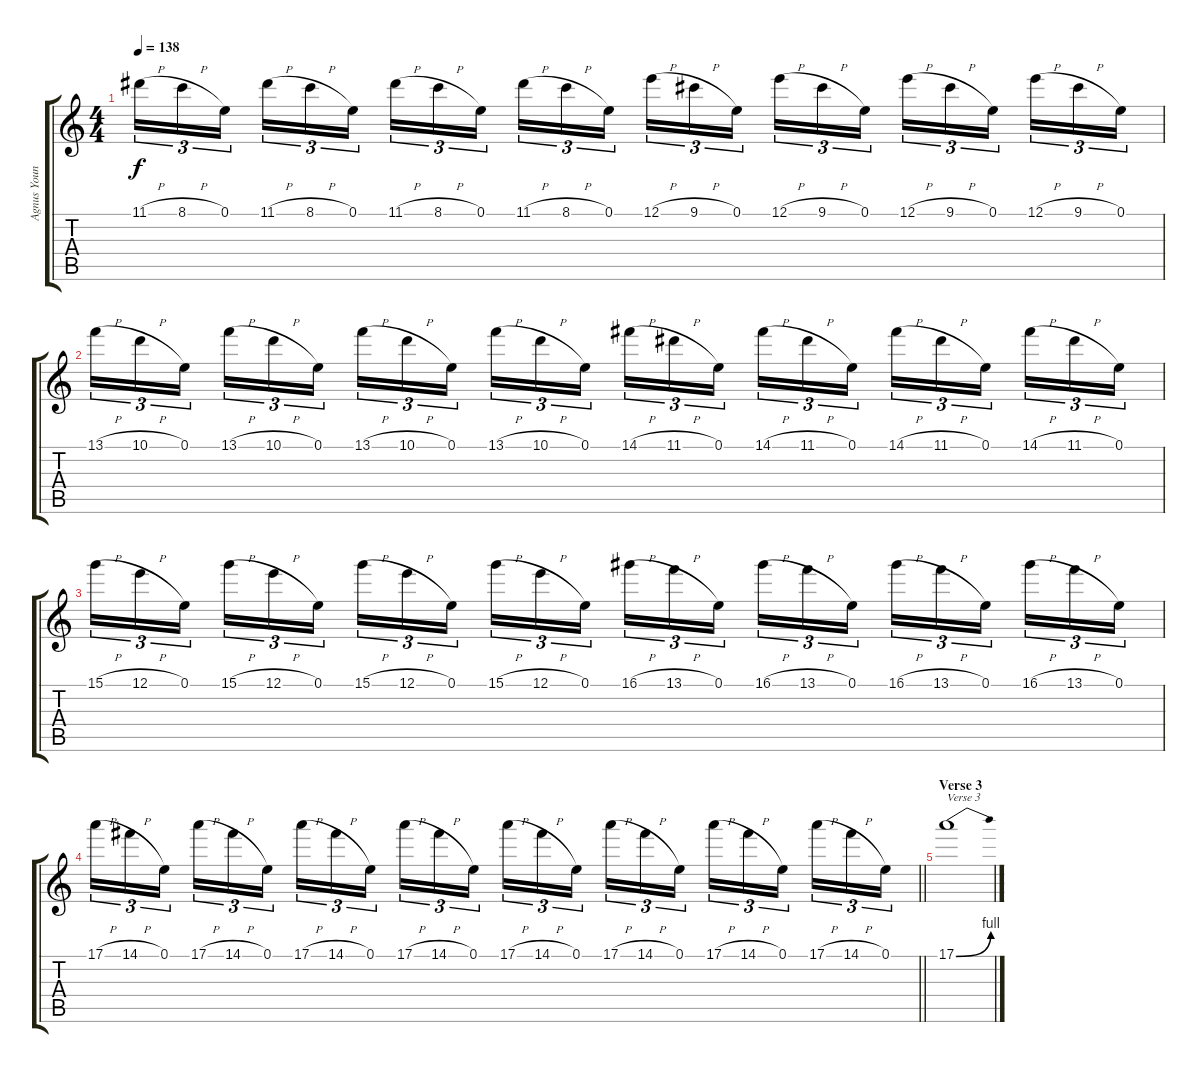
\track ("Agnus Young" "Agnus Youn") {instrument overdrivenguitar}
\staff {score tabs}
\tuning (E4 B3 G3 D3 A2 E2) {hide}
\ts (4 4)
\tempo 138
\clef g2
\ks c
11.1{h}.16{tu (3 2) dy f} 8.1{h}.16{tu (3 2)} 0.1.16{tu (3 2)} 11.1{h}.16{tu (3 2)} 8.1{h}.16{tu (3 2)} 0.1.16{tu (3 2)} 11.1{h}.16{tu (3 2)} 8.1{h}.16{tu (3 2)} 0.1.16{tu (3 2)} 11.1{h}.16{tu (3 2)} 8.1{h}.16{tu (3 2)} 0.1.16{tu (3 2)} 12.1{h}.16{tu (3 2)} 9.1{h}.16{tu (3 2)} 0.1.16{tu (3 2)} 12.1{h}.16{tu (3 2)} 9.1{h}.16{tu (3 2)} 0.1.16{tu (3 2)} 12.1{h}.16{tu (3 2)} 9.1{h}.16{tu (3 2)} 0.1.16{tu (3 2)} 12.1{h}.16{tu (3 2)} 9.1{h}.16{tu (3 2)} 0.1.16{tu (3 2)} |
13.1{h}.16{tu (3 2)} 10.1{h}.16{tu (3 2)} 0.1.16{tu (3 2)} 13.1{h}.16{tu (3 2)} 10.1{h}.16{tu (3 2)} 0.1.16{tu (3 2)} 13.1{h}.16{tu (3 2)} 10.1{h}.16{tu (3 2)} 0.1.16{tu (3 2)} 13.1{h}.16{tu (3 2)} 10.1{h}.16{tu (3 2)} 0.1.16{tu (3 2)} 14.1{h}.16{tu (3 2)} 11.1{h}.16{tu (3 2)} 0.1.16{tu (3 2)} 14.1{h}.16{tu (3 2)} 11.1{h}.16{tu (3 2)} 0.1.16{tu (3 2)} 14.1{h}.16{tu (3 2)} 11.1{h}.16{tu (3 2)} 0.1.16{tu (3 2)} 14.1{h}.16{tu (3 2)} 11.1{h}.16{tu (3 2)} 0.1.16{tu (3 2)} |
15.1{h}.16{tu (3 2)} 12.1{h}.16{tu (3 2)} 0.1.16{tu (3 2)} 15.1{h}.16{tu (3 2)} 12.1{h}.16{tu (3 2)} 0.1.16{tu (3 2)} 15.1{h}.16{tu (3 2)} 12.1{h}.16{tu (3 2)} 0.1.16{tu (3 2)} 15.1{h}.16{tu (3 2)} 12.1{h}.16{tu (3 2)} 0.1.16{tu (3 2)} 16.1{h}.16{tu (3 2)} 13.1{h}.16{tu (3 2)} 0.1.16{tu (3 2)} 16.1{h}.16{tu (3 2)} 13.1{h}.16{tu (3 2)} 0.1.16{tu (3 2)} 16.1{h}.16{tu (3 2)} 13.1{h}.16{tu (3 2)} 0.1.16{tu (3 2)} 16.1{h}.16{tu (3 2)} 13.1{h}.16{tu (3 2)} 0.1.16{tu (3 2)} |
\barLineRight lightlight
17.1{h}.16{tu (3 2)} 14.1{h}.16{tu (3 2)} 0.1.16{tu (3 2)} 17.1{h}.16{tu (3 2)} 14.1{h}.16{tu (3 2)} 0.1.16{tu (3 2)} 17.1{h}.16{tu (3 2)} 14.1{h}.16{tu (3 2)} 0.1.16{tu (3 2)} 17.1{h}.16{tu (3 2)} 14.1{h}.16{tu (3 2)} 0.1.16{tu (3 2)} 17.1{h}.16{tu (3 2)} 14.1{h}.16{tu (3 2)} 0.1.16{tu (3 2)} 17.1{h}.16{tu (3 2)} 14.1{h}.16{tu (3 2)} 0.1.16{tu (3 2)} 17.1{h}.16{tu (3 2)} 14.1{h}.16{tu (3 2)} 0.1.16{tu (3 2)} 17.1{h}.16{tu (3 2)} 14.1{h}.16{tu (3 2)} 0.1.16{tu (3 2)} |
\section ("" "Verse 3")
17.1{be (bend 0 0 60 4)}.1{txt "Verse 3"}
